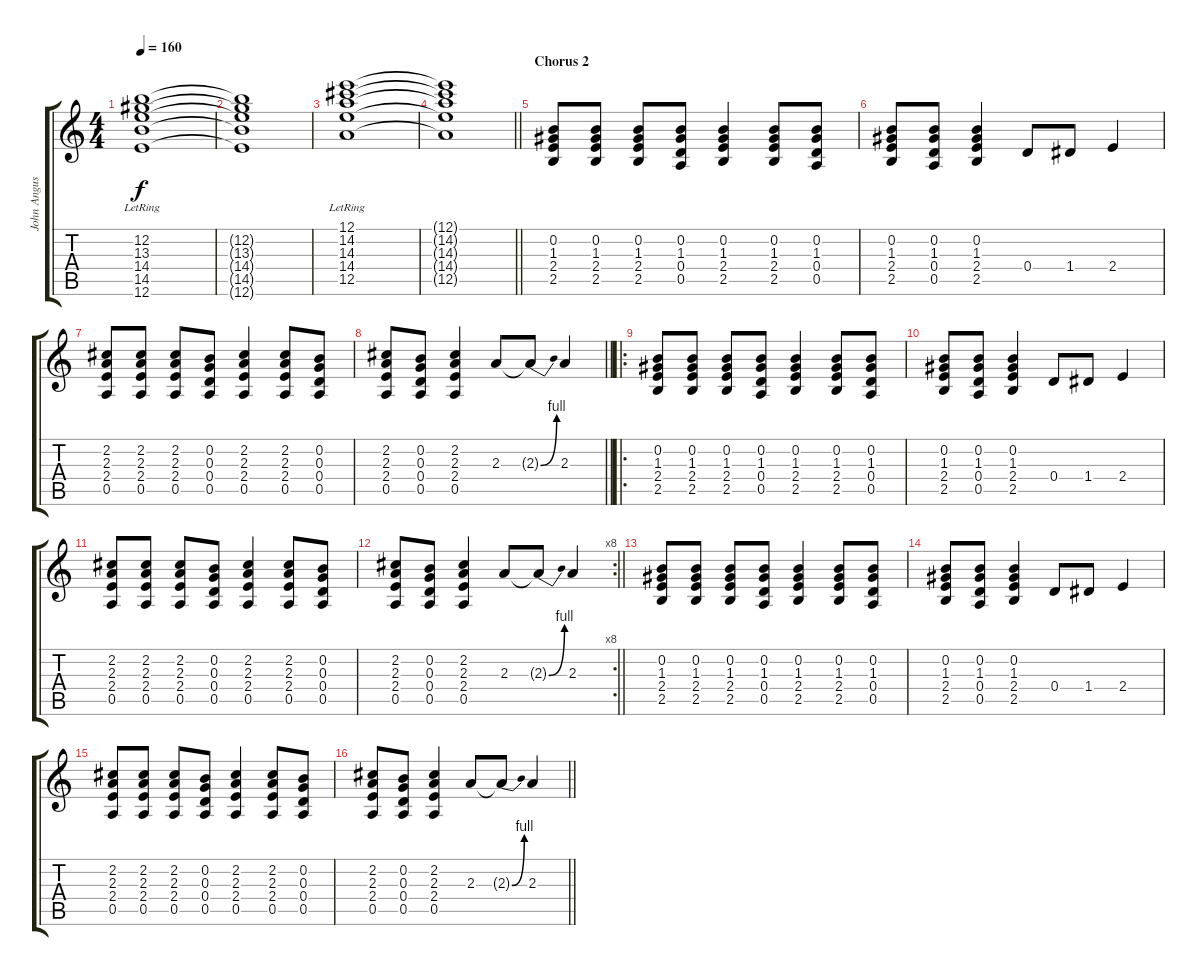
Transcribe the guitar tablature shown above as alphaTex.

\track ("John Angus - Guitar 2" "John Angus") {instrument overdrivenguitar}
\staff {score tabs}
\tuning (E4 B3 G3 D3 A2 E2) {hide}
\ts (4 4)
\tempo 160
\clef g2
\ks c
(12.2{lr} 13.3{lr} 14.4{lr} 14.5{lr} 12.6{lr}).1{dy f} |
(12.2{t} 13.3{t} 14.4{t} 14.5{t} 12.6{t}).1 |
(12.1{lr} 14.2{lr} 14.3{lr} 14.4{lr} 12.5{lr}).1 |
\barLineRight lightlight
(12.1{t} 14.2{t} 14.3{t} 14.4{t} 12.5{t}).1 |
\section ("" "Chorus 2")
(0.2 1.3 2.4 2.5).8 (0.2 1.3 2.4 2.5).8 (0.2 1.3 2.4 2.5).8 (0.2 1.3 0.4 0.5).8 (0.2 1.3 2.4 2.5).4 (0.2 1.3 2.4 2.5).8 (0.2 1.3 0.4 0.5).8 |
(0.2 1.3 2.4 2.5).8 (0.2 1.3 0.4 0.5).8 (0.2 1.3 2.4 2.5).4 0.4.8 1.4.8 2.4.4 |
(2.2 2.3 2.4 0.5).8 (2.2 2.3 2.4 0.5).8 (2.2 2.3 2.4 0.5).8 (0.2 0.3 0.4 0.5).8 (2.2 2.3 2.4 0.5).4 (2.2 2.3 2.4 0.5).8 (0.2 0.3 0.4 0.5).8 |
\barLineRight lightlight
(2.2 2.3 2.4 0.5).8 (0.2 0.3 0.4 0.5).8 (2.2 2.3 2.4 0.5).4 2.3.8 2.3{be (bend 0 0 60 4) t}.8 2.3.4 |
\ro
(0.2 1.3 2.4 2.5).8 (0.2 1.3 2.4 2.5).8 (0.2 1.3 2.4 2.5).8 (0.2 1.3 0.4 0.5).8 (0.2 1.3 2.4 2.5).4 (0.2 1.3 2.4 2.5).8 (0.2 1.3 0.4 0.5).8 |
(0.2 1.3 2.4 2.5).8 (0.2 1.3 0.4 0.5).8 (0.2 1.3 2.4 2.5).4 0.4.8 1.4.8 2.4.4 |
(2.2 2.3 2.4 0.5).8 (2.2 2.3 2.4 0.5).8 (2.2 2.3 2.4 0.5).8 (0.2 0.3 0.4 0.5).8 (2.2 2.3 2.4 0.5).4 (2.2 2.3 2.4 0.5).8 (0.2 0.3 0.4 0.5).8 |
\rc 8
\barLineRight lightlight
(2.2 2.3 2.4 0.5).8 (0.2 0.3 0.4 0.5).8 (2.2 2.3 2.4 0.5).4 2.3.8 2.3{be (bend 0 0 60 4) t}.8 2.3.4 |
(0.2 1.3 2.4 2.5).8 (0.2 1.3 2.4 2.5).8 (0.2 1.3 2.4 2.5).8 (0.2 1.3 0.4 0.5).8 (0.2 1.3 2.4 2.5).4 (0.2 1.3 2.4 2.5).8 (0.2 1.3 0.4 0.5).8 |
(0.2 1.3 2.4 2.5).8 (0.2 1.3 0.4 0.5).8 (0.2 1.3 2.4 2.5).4 0.4.8 1.4.8 2.4.4 |
(2.2 2.3 2.4 0.5).8 (2.2 2.3 2.4 0.5).8 (2.2 2.3 2.4 0.5).8 (0.2 0.3 0.4 0.5).8 (2.2 2.3 2.4 0.5).4 (2.2 2.3 2.4 0.5).8 (0.2 0.3 0.4 0.5).8 |
\barLineRight lightlight
(2.2 2.3 2.4 0.5).8 (0.2 0.3 0.4 0.5).8 (2.2 2.3 2.4 0.5).4 2.3.8 2.3{be (bend 0 0 60 4) t}.8 2.3.4
